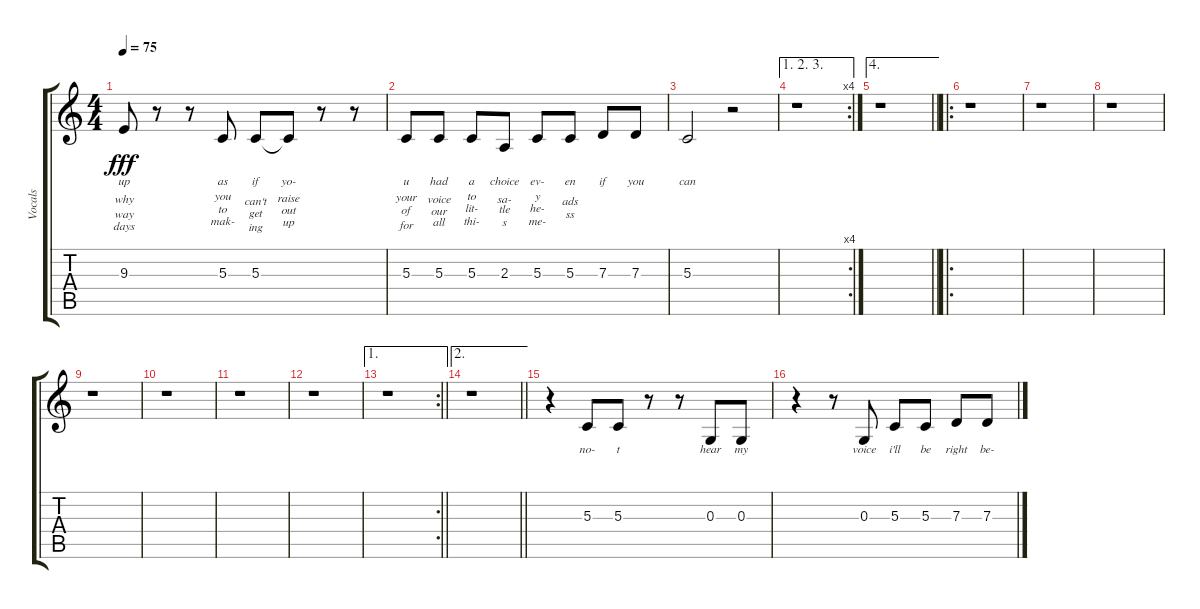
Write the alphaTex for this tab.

\track ("Vocals" "Vocals") {instrument percussiveorgan}
\staff {score tabs}
\tuning (E4 B3 G3 D3 A2 E2) {hide}
\ts (4 4)
\tempo 75
\clef g2
\ks c
9.3{t}.8{lyrics (0 "up") lyrics (1 "") lyrics (2 "why") lyrics (3 "way") lyrics (4 "days") dy fff} r.8 r.8 5.3.8{lyrics (0 "as") lyrics (1 "") lyrics (2 "you") lyrics (3 "to") lyrics (4 "mak-")} 5.3.8{lyrics (0 "if") lyrics (1 "") lyrics (2 "can't") lyrics (3 "get") lyrics (4 "ing")} 5.3{t}.8{lyrics (0 "yo-") lyrics (1 "") lyrics (2 "raise") lyrics (3 "out") lyrics (4 "up")} r.8 r.8 |
5.3.8{lyrics (0 "u") lyrics (1 "") lyrics (2 "your") lyrics (3 "of") lyrics (4 "for")} 5.3.8{lyrics (0 "had") lyrics (1 "") lyrics (2 "voice") lyrics (3 "our") lyrics (4 "all")} 5.3.8{lyrics (0 "a") lyrics (1 "") lyrics (2 "to") lyrics (3 "lit-") lyrics (4 "thi-")} 2.3.8{lyrics (0 "choice") lyrics (1 "") lyrics (2 "sa-") lyrics (3 "tle") lyrics (4 "s")} 5.3.8{lyrics (0 "ev-") lyrics (1 "") lyrics (2 "y") lyrics (3 "he-") lyrics (4 "me-")} 5.3.8{lyrics (0 "en") lyrics (1 "") lyrics (2 "") lyrics (3 "ads") lyrics (4 "ss")} 7.3.8{lyrics (0 "if") lyrics (1 "") lyrics (2 "") lyrics (3 "") lyrics (4 "")} 7.3.8{lyrics (0 "you") lyrics (1 "") lyrics (2 "") lyrics (3 "") lyrics (4 "")} |
5.3.2{lyrics (0 "can") lyrics (1 "") lyrics (2 "") lyrics (3 "") lyrics (4 "")} r.2 |
\ae (1 2 3)
\rc 4
r.1 |
\ae 4
\barLineRight lightlight
r.1 |
\ro
r.1 |
r.1 |
r.1 |
r.1 |
r.1 |
r.1 |
r.1 |
\ae 1
\rc 2
\barLineRight lightlight
r.1 |
\ae 2
\barLineRight lightlight
r.1 |
r.4 5.3.8{lyrics (0 "no-") lyrics (1 "") lyrics (2 "") lyrics (3 "") lyrics (4 "")} 5.3.8{lyrics (0 "t") lyrics (1 "") lyrics (2 "") lyrics (3 "") lyrics (4 "")} r.8 r.8 0.3.8{lyrics (0 "hear") lyrics (1 "") lyrics (2 "") lyrics (3 "") lyrics (4 "")} 0.3.8{lyrics (0 "my") lyrics (1 "") lyrics (2 "") lyrics (3 "") lyrics (4 "")} |
r.4 r.8 0.3.8{lyrics (0 "voice") lyrics (1 "") lyrics (2 "") lyrics (3 "") lyrics (4 "")} 5.3.8{lyrics (0 "i'll") lyrics (1 "") lyrics (2 "") lyrics (3 "") lyrics (4 "")} 5.3.8{lyrics (0 "be") lyrics (1 "") lyrics (2 "") lyrics (3 "") lyrics (4 "")} 7.3.8{lyrics (0 "right") lyrics (1 "") lyrics (2 "") lyrics (3 "") lyrics (4 "")} 7.3.8{lyrics (0 "be-") lyrics (1 "") lyrics (2 "") lyrics (3 "") lyrics (4 "")}
